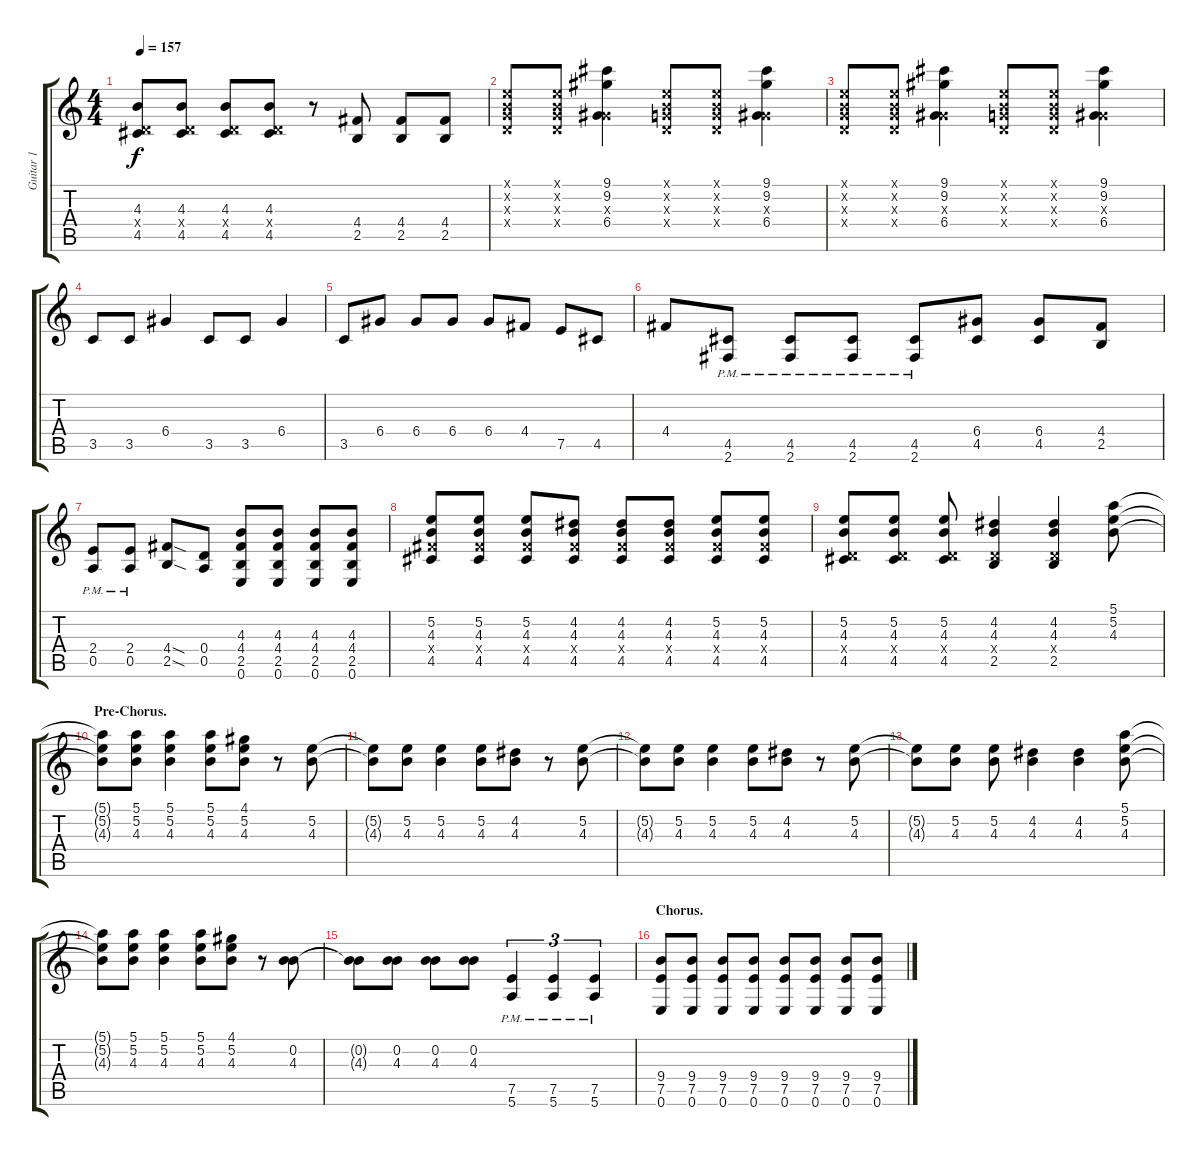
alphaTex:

\track ("Guitar 1" "Guitar 1") {instrument overdrivenguitar}
\staff {score tabs}
\tuning (E4 B3 G3 D3 A2 E2) {hide}
\ts (4 4)
\tempo 157
\clef g2
\ks c
(4.3 0.4{x} 4.5).8{dy f} (4.3 0.4{x} 4.5).8 (4.3 0.4{x} 4.5).8 (4.3 0.4{x} 4.5).8 r.8 (4.4 2.5).8 (4.4 2.5).8 (4.4 2.5).8 |
(0.1{x} 0.2{x} 0.3{x} 0.4{x}).8 (0.1{x} 0.2{x} 0.3{x} 0.4{x}).8 (9.1 9.2 0.3{x} 6.4).4 (0.1{x} 0.2{x} 0.3{x} 0.4{x}).8 (0.1{x} 0.2{x} 0.3{x} 0.4{x}).8 (9.1 9.2 0.3{x} 6.4).4 |
(0.1{x} 0.2{x} 0.3{x} 0.4{x}).8 (0.1{x} 0.2{x} 0.3{x} 0.4{x}).8 (9.1 9.2 0.3{x} 6.4).4 (0.1{x} 0.2{x} 0.3{x} 0.4{x}).8 (0.1{x} 0.2{x} 0.3{x} 0.4{x}).8 (9.1 9.2 0.3{x} 6.4).4 |
3.5.8 3.5.8 6.4.4 3.5.8 3.5.8 6.4.4 |
3.5.8 6.4.8 6.4.8 6.4.8 6.4.8 4.4.8 7.5.8 4.5.8 |
4.4.8 (4.5{pm} 2.6{pm}).8 (4.5{pm} 2.6{pm}).8 (4.5{pm} 2.6{pm}).8 (4.5{pm} 2.6{pm}).8 (6.4 4.5).8 (6.4 4.5).8 (4.4 2.5).8 |
(2.4{pm} 0.5{pm}).8 (2.4{pm} 0.5{pm}).8 (4.4{sod} 2.5{sod}).8 (0.4 0.5).8 (4.3 4.4 2.5 0.6).8 (4.3 4.4 2.5 0.6).8 (4.3 4.4 2.5 0.6).8 (4.3 4.4 2.5 0.6).8 |
(5.2 4.3 4.4{x} 4.5).8 (5.2 4.3 4.4{x} 4.5).8 (5.2 4.3 4.4{x} 4.5).8 (4.2 4.3 4.4{x} 4.5).8 (4.2 4.3 4.4{x} 4.5).8 (4.2 4.3 4.4{x} 4.5).8 (5.2 4.3 4.4{x} 4.5).8 (5.2 4.3 4.4{x} 4.5).8 |
(5.2 4.3 0.4{x} 4.5).8 (5.2 4.3 0.4{x} 4.5).8 (5.2 4.3 0.4{x} 4.5).8 (4.2 4.3 0.4{x} 2.5).4 (4.2 4.3 0.4{x} 2.5).4 (5.1 5.2 4.3).8 |
\section ("" "Pre-Chorus.")
(5.1{t} 5.2{t} 4.3{t}).8 (5.1 5.2 4.3).8 (5.1 5.2 4.3).4 (5.1 5.2 4.3).8 (4.1 5.2 4.3).8 r.8 (5.2 4.3).8 |
(5.2{t} 4.3{t}).8 (5.2 4.3).8 (5.2 4.3).4 (5.2 4.3).8 (4.2 4.3).8 r.8 (5.2 4.3).8 |
(5.2{t} 4.3{t}).8 (5.2 4.3).8 (5.2 4.3).4 (5.2 4.3).8 (4.2 4.3).8 r.8 (5.2 4.3).8 |
(5.2{t} 4.3{t}).8 (5.2 4.3).8 (5.2 4.3).8 (4.2 4.3).4 (4.2 4.3).4 (5.1 5.2 4.3).8 |
(5.1{t} 5.2{t} 4.3{t}).8 (5.1 5.2 4.3).8 (5.1 5.2 4.3).4 (5.1 5.2 4.3).8 (4.1 5.2 4.3).8 r.8 (0.2 4.3).8 |
(0.2{t} 4.3{t}).8 (0.2 4.3).8 (0.2 4.3).8 (0.2 4.3).8 (7.5{pm} 5.6{pm}).4{tu (3 2)} (7.5{pm} 5.6{pm}).4{tu (3 2)} (7.5{pm} 5.6{pm}).4{tu (3 2)} |
\section ("" "Chorus.")
(9.4 7.5 0.6).8 (9.4 7.5 0.6).8 (9.4 7.5 0.6).8 (9.4 7.5 0.6).8 (9.4 7.5 0.6).8 (9.4 7.5 0.6).8 (9.4 7.5 0.6).8 (9.4 7.5 0.6).8
